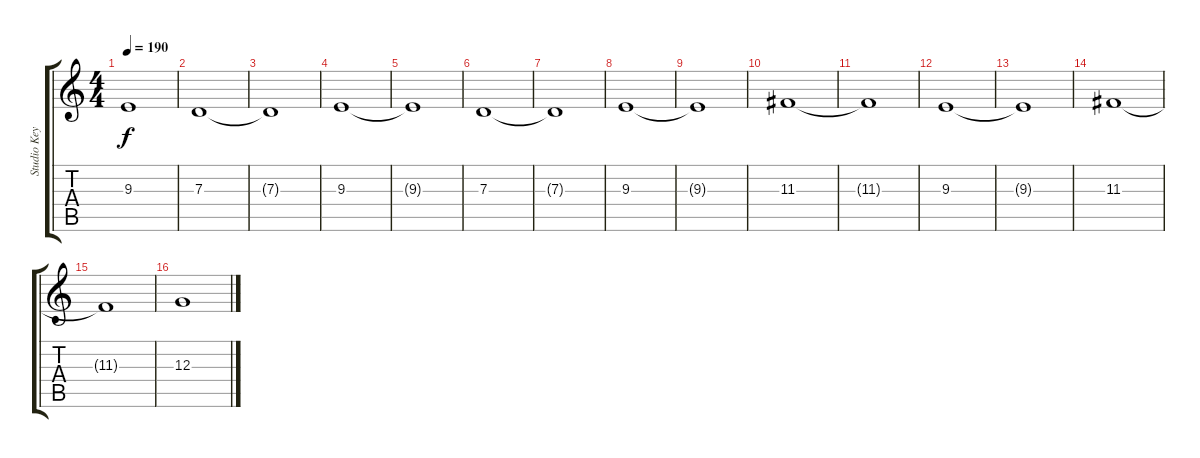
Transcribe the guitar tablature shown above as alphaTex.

\track ("Studio Keyboard" "Studio Key") {instrument stringensemble2}
\staff {score tabs}
\tuning (E4 B3 G3 D3 A2 E2) {hide}
\ts (4 4)
\tempo 190
\clef g2
\ks c
9.3{t}.1{dy f} |
7.3.1 |
7.3{t}.1 |
9.3.1 |
9.3{t}.1 |
7.3.1 |
7.3{t}.1 |
9.3.1 |
9.3{t}.1 |
11.3.1 |
11.3{t}.1 |
9.3.1 |
9.3{t}.1 |
11.3.1 |
11.3{t}.1 |
12.3.1
